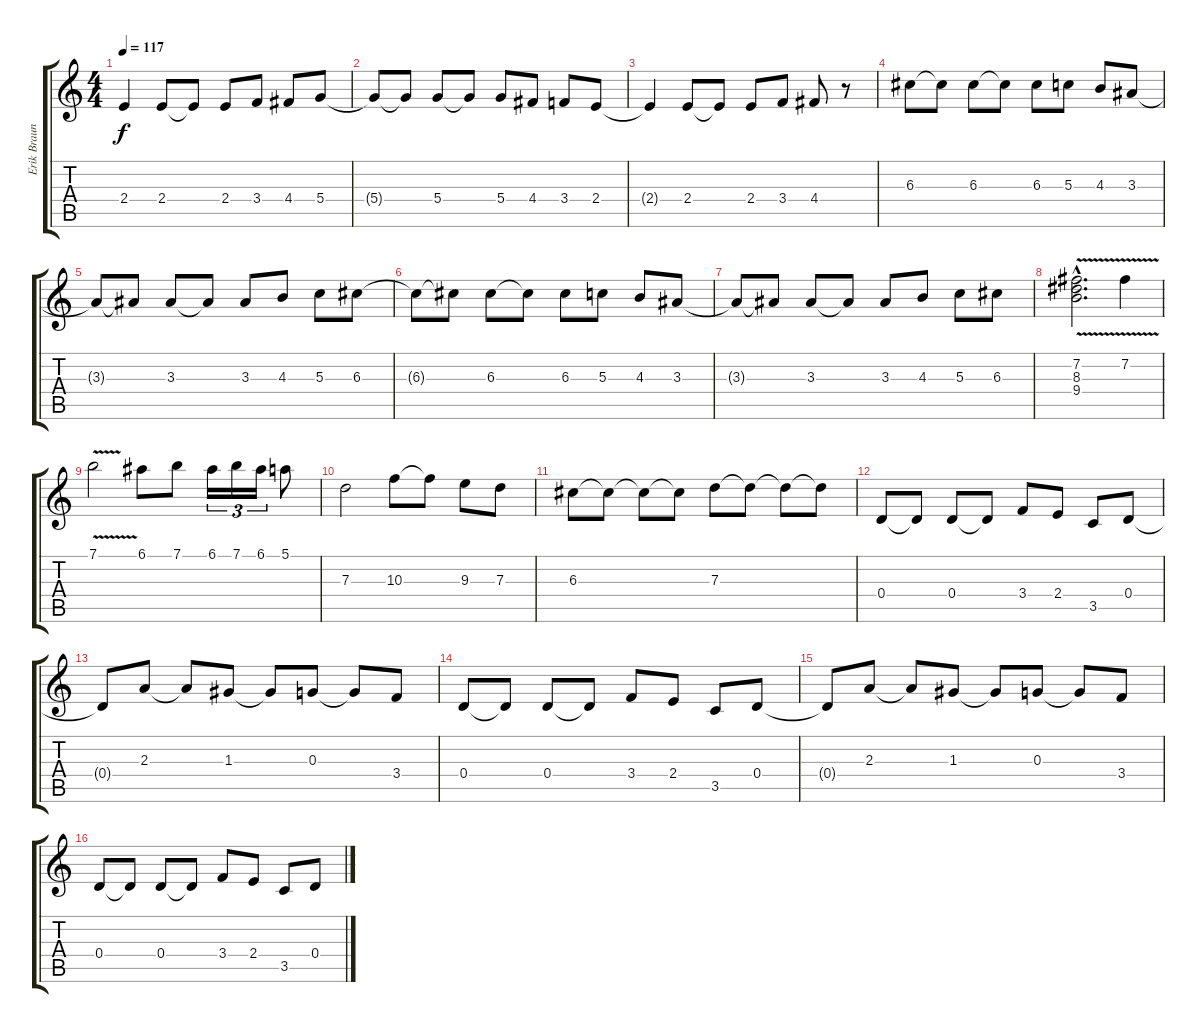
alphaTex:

\track ("Erik Braunn" "Erik Braun") {instrument overdrivenguitar}
\staff {score tabs}
\tuning (E4 B3 G3 D3 A2 E2) {hide}
\ts (4 4)
\tempo 117
\clef g2
\ks c
2.4{t}.4{dy f} 2.4.8 2.4{t}.8 2.4.8 3.4.8 4.4.8 5.4.8 |
5.4{t}.8 5.4{t}.8 5.4.8 5.4{t}.8 5.4.8 4.4.8 3.4.8 2.4.8 |
2.4{t}.4 2.4.8 2.4{t}.8 2.4.8 3.4.8 4.4.8 r.8 |
6.3.8 6.3{t}.8 6.3.8 6.3{t}.8 6.3.8 5.3.8 4.3.8 3.3.8 |
3.3{t}.8 3.3{t}.8 3.3.8 3.3{t}.8 3.3.8 4.3.8 5.3.8 6.3.8 |
6.3{t}.8 6.3{t}.8 6.3.8 6.3{t}.8 6.3.8 5.3.8 4.3.8 3.3.8 |
3.3{t}.8 3.3{t}.8 3.3.8 3.3{t}.8 3.3.8 4.3.8 5.3.8 6.3.8 |
(7.2{hac} 8.3{v hac} 9.4{hac}).2{d} 7.2{v}.4 |
7.1{v}.2 6.1.8 7.1.8 6.1.16{tu (3 2)} 7.1.16{tu (3 2)} 6.1.16{tu (3 2)} 5.1.8 |
7.3.2 10.3.8 10.3{t}.8 9.3.8 7.3.8 |
6.3.8 6.3{t}.8 6.3{t}.8 6.3{t}.8 7.3.8 7.3{t}.8 7.3{t}.8 7.3{t}.8 |
0.4.8 0.4{t}.8 0.4.8 0.4{t}.8 3.4.8 2.4.8 3.5.8 0.4.8 |
0.4{t}.8 2.3.8 2.3{t}.8 1.3.8 1.3{t}.8 0.3.8 0.3{t}.8 3.4.8 |
0.4.8 0.4{t}.8 0.4.8 0.4{t}.8 3.4.8 2.4.8 3.5.8 0.4.8 |
0.4{t}.8 2.3.8 2.3{t}.8 1.3.8 1.3{t}.8 0.3.8 0.3{t}.8 3.4.8 |
0.4.8 0.4{t}.8 0.4.8 0.4{t}.8 3.4.8 2.4.8 3.5.8 0.4.8
